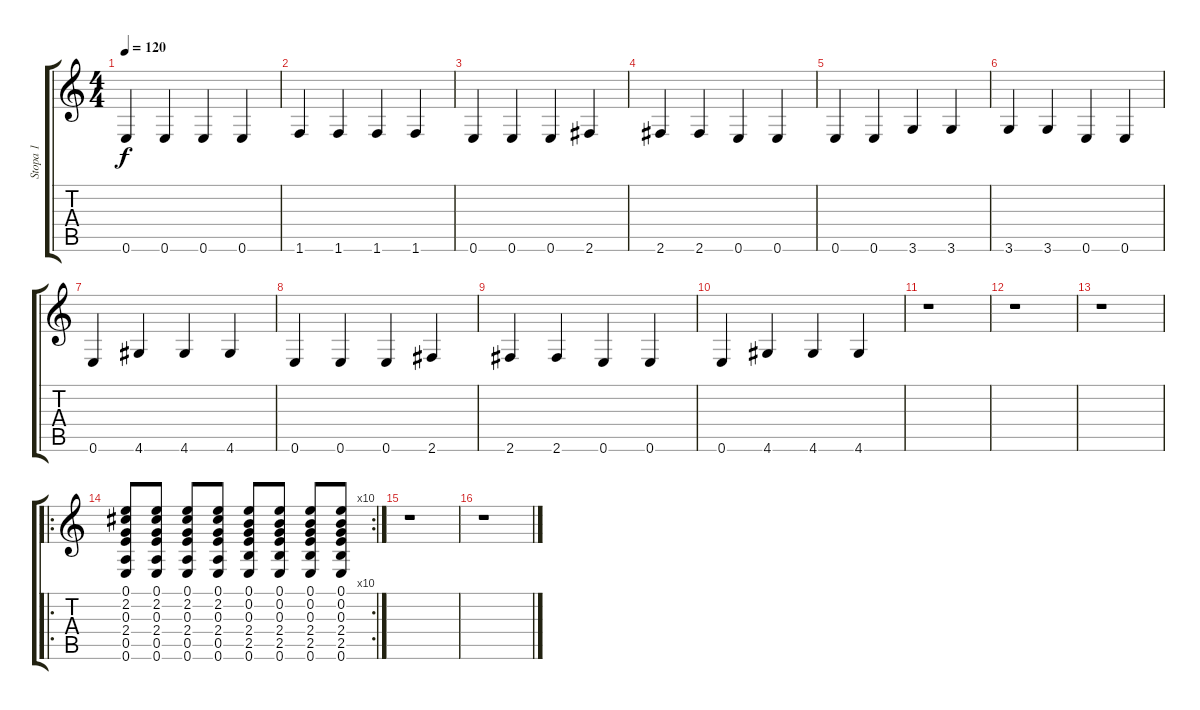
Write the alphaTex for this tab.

\track ("Stopa 1" "Stopa 1") {instrument electricguitarmuted}
\staff {score tabs}
\tuning (E4 B3 G3 D3 A2 E2) {hide}
\ts (4 4)
\tempo 120
\clef g2
\ks c
0.6.4{dy f instrument electricguitarmuted} 0.6.4 0.6.4 0.6.4 |
1.6.4 1.6.4 1.6.4 1.6.4 |
0.6.4 0.6.4 0.6.4 2.6.4 |
2.6.4 2.6.4 0.6.4 0.6.4 |
0.6.4 0.6.4 3.6.4 3.6.4 |
3.6.4 3.6.4 0.6.4 0.6.4 |
0.6.4 4.6.4 4.6.4 4.6.4 |
0.6.4 0.6.4 0.6.4 2.6.4 |
2.6.4 2.6.4 0.6.4 0.6.4 |
0.6.4 4.6.4 4.6.4 4.6.4 |
r.1 |
r.1 |
r.1 |
\ro
\rc 10
(0.1 2.2 0.3 2.4 0.5 0.6).8 (0.1 2.2 0.3 2.4 0.5 0.6).8 (0.1 2.2 0.3 2.4 0.5 0.6).8 (0.1 2.2 0.3 2.4 0.5 0.6).8 (0.1 0.2 0.3 2.4 2.5 0.6).8 (0.1 0.2 0.3 2.4 2.5 0.6).8 (0.1 0.2 0.3 2.4 2.5 0.6).8 (0.1 0.2 0.3 2.4 2.5 0.6).8 |
r.1 |
r.1
